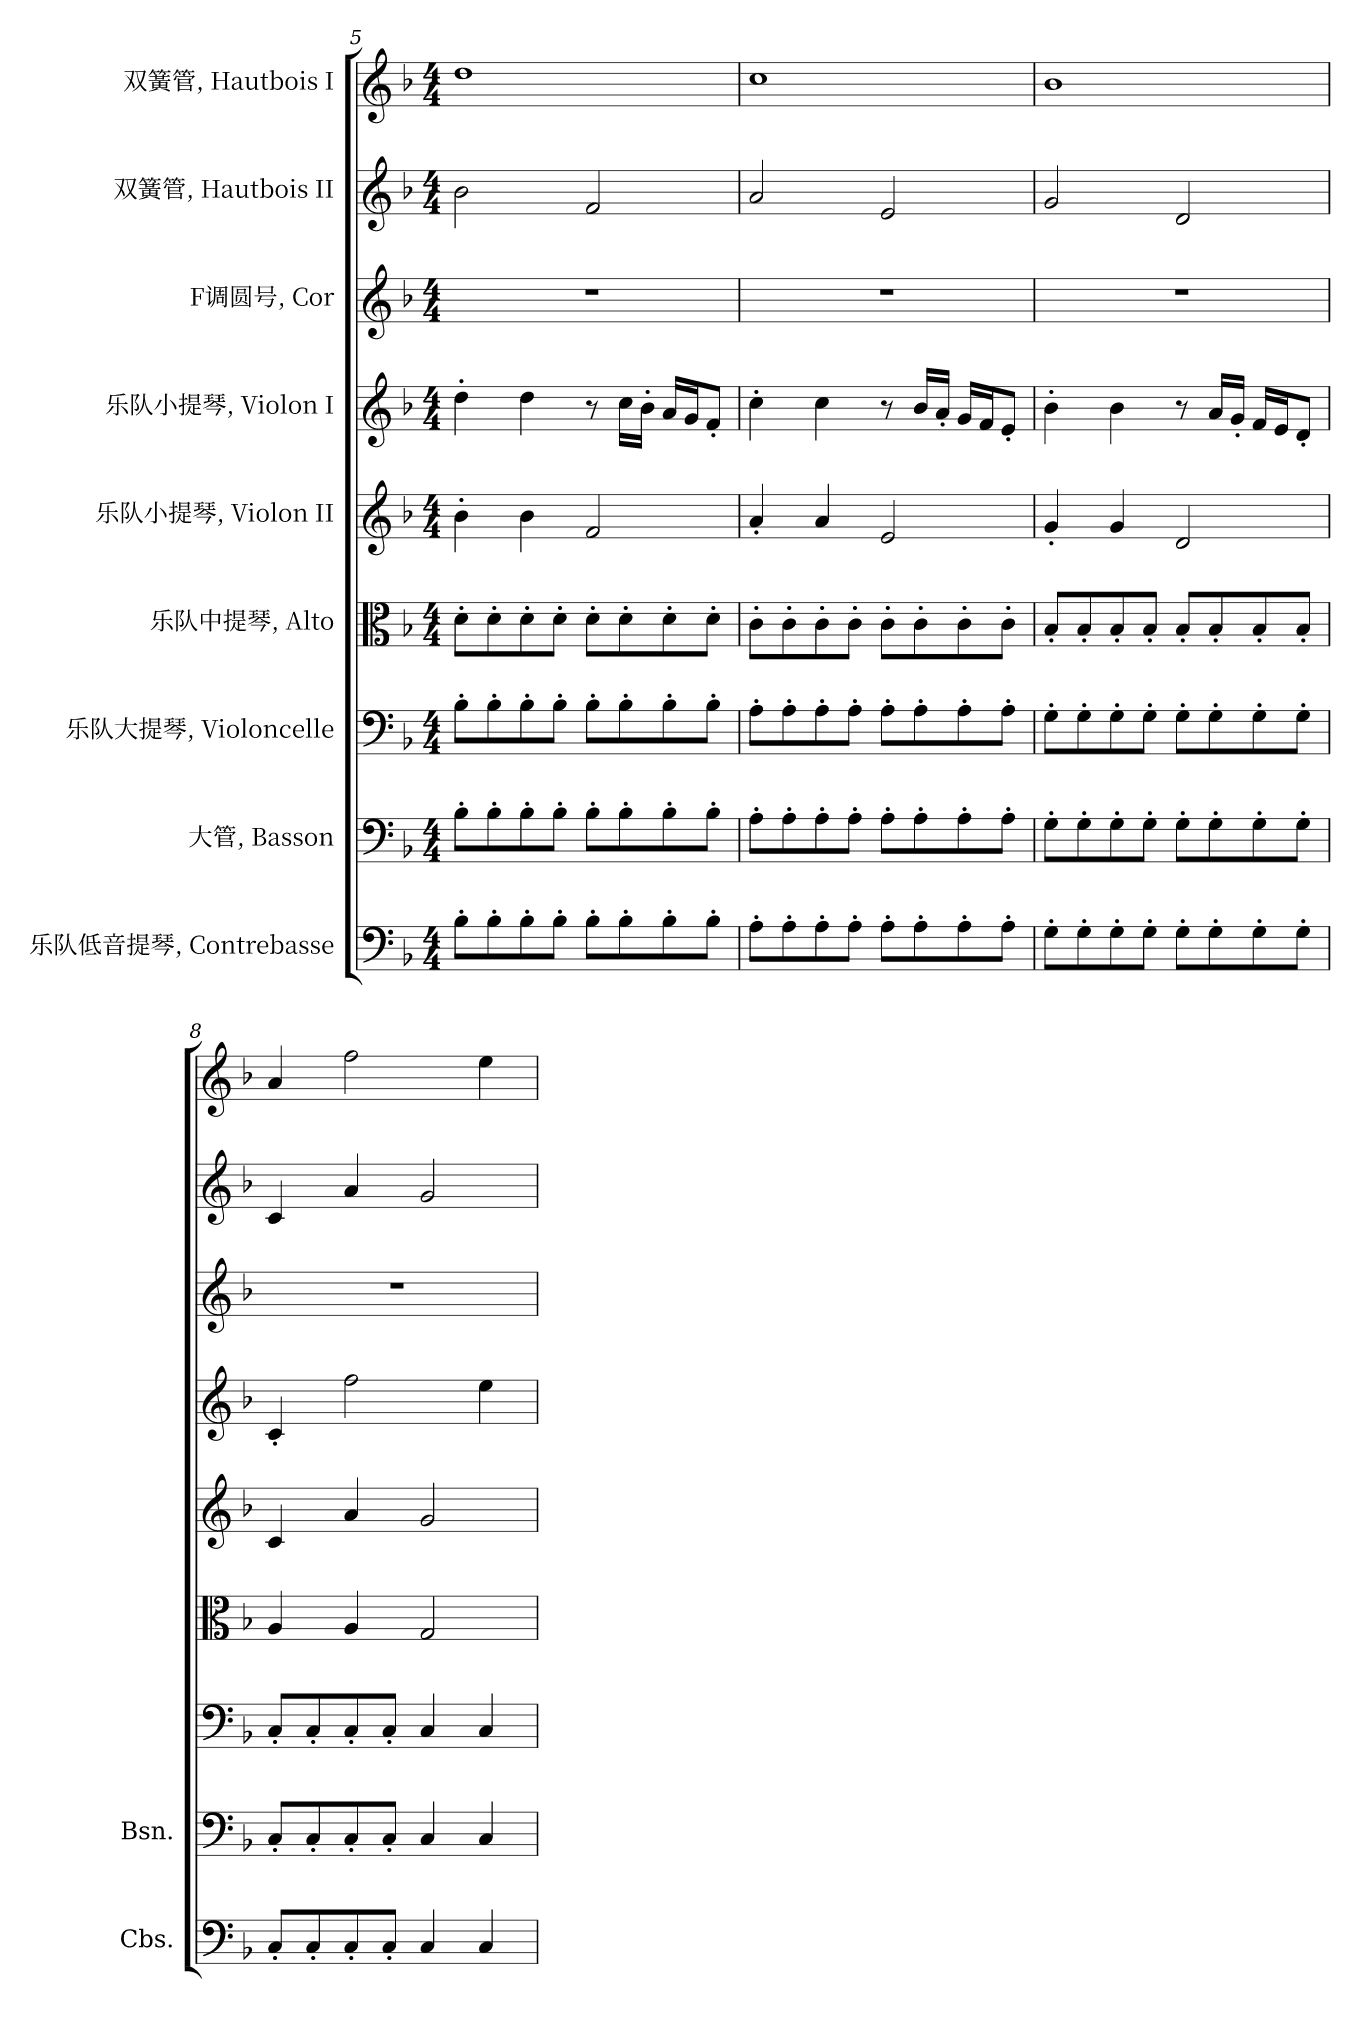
**kern	**kern	**kern	**kern	**kern	**kern	**kern	**kern	**kern
*part9	*part8	*part7	*part6	*part5	*part4	*part3	*part2	*part1
*staff9	*staff8	*staff7	*staff6	*staff5	*staff4	*staff3	*staff2	*staff1
*I"乐队低音提琴, Contrebasse	*I"大管, Basson	*I"乐队大提琴, Violoncelle	*I"乐队中提琴, Alto	*I"乐队小提琴, Violon II	*I"乐队小提琴, Violon I	*I"F调圆号, Cor	*I"双簧管, Hautbois II	*I"双簧管, Hautbois I
*I'Cbs.	*I'Bsn.	*	*	*	*	*	*	*
*clefF4	*clefF4	*clefF4	*clefC3	*clefG2	*clefG2	*clefG2	*clefG2	*clefG2
*ITrd7c12	*	*	*	*	*	*ITrd4c7	*	*
*k[b-]	*k[b-]	*k[b-]	*k[b-]	*k[b-]	*k[b-]	*k[b-e-]	*k[b-]	*k[b-]
*M4/4	*M4/4	*M4/4	*M4/4	*M4/4	*M4/4	*M4/4	*M4/4	*M4/4
=5	=5	=5	=5	=5	=5	=5	=5	=5
8BB-'\L	8B-'\L	8B-'\L	8d'\L	4b-'\	4dd'\	1r	2b-\	1dd
8BB-'\	8B-'\	8B-'\	8d'\	.	.	.	.	.
8BB-'\	8B-'\	8B-'\	8d'\	4b-\	4dd\	.	.	.
8BB-'\J	8B-'\J	8B-'\J	8d'\J	.	.	.	.	.
8BB-'\L	8B-'\L	8B-'\L	8d'\L	2f/	8r	.	2f/	.
8BB-'\	8B-'\	8B-'\	8d'\	.	16cc\LL	.	.	.
.	.	.	.	.	16b-'\JJ	.	.	.
8BB-'\	8B-'\	8B-'\	8d'\	.	16a/LL	.	.	.
.	.	.	.	.	16g/J	.	.	.
8BB-'\J	8B-'\J	8B-'\J	8d'\J	.	8f'/J	.	.	.
=6	=6	=6	=6	=6	=6	=6	=6	=6
8AA'\L	8A'\L	8A'\L	8c'\L	4a'/	4cc'\	1r	2a/	1cc
8AA'\	8A'\	8A'\	8c'\	.	.	.	.	.
8AA'\	8A'\	8A'\	8c'\	4a/	4cc\	.	.	.
8AA'\J	8A'\J	8A'\J	8c'\J	.	.	.	.	.
8AA'\L	8A'\L	8A'\L	8c'\L	2e/	8r	.	2e/	.
8AA'\	8A'\	8A'\	8c'\	.	16b-/LL	.	.	.
.	.	.	.	.	16a'/JJ	.	.	.
8AA'\	8A'\	8A'\	8c'\	.	16g/LL	.	.	.
.	.	.	.	.	16f/J	.	.	.
8AA'\J	8A'\J	8A'\J	8c'\J	.	8e'/J	.	.	.
=7	=7	=7	=7	=7	=7	=7	=7	=7
8GG'\L	8G'\L	8G'\L	8B-'/L	4g'/	4b-'\	1r	2g/	1b-
8GG'\	8G'\	8G'\	8B-'/	.	.	.	.	.
8GG'\	8G'\	8G'\	8B-'/	4g/	4b-\	.	.	.
8GG'\J	8G'\J	8G'\J	8B-'/J	.	.	.	.	.
8GG'\L	8G'\L	8G'\L	8B-'/L	2d/	8r	.	2d/	.
8GG'\	8G'\	8G'\	8B-'/	.	16a/LL	.	.	.
.	.	.	.	.	16g'/JJ	.	.	.
8GG'\	8G'\	8G'\	8B-'/	.	16f/LL	.	.	.
.	.	.	.	.	16e/J	.	.	.
8GG'\J	8G'\J	8G'\J	8B-'/J	.	8d'/J	.	.	.
!!LO:PB:g=z
=8	=8	=8	=8	=8	=8	=8	=8	=8
8CC'/L	8C'/L	8C'/L	4A/	4c/	4c'/	1r	4c/	4a/
8CC'/	8C'/	8C'/	.	.	.	.	.	.
8CC'/	8C'/	8C'/	4A/	4a/	2ff\	.	4a/	2ff\
8CC'/J	8C'/J	8C'/J	.	.	.	.	.	.
4CC/	4C/	4C/	2G/	2g/	.	.	2g/	.
4CC/	4C/	4C/	.	.	4ee\	.	.	4ee\
=	=	=	=	=	=	=	=	=
*-	*-	*-	*-	*-	*-	*-	*-	*-
